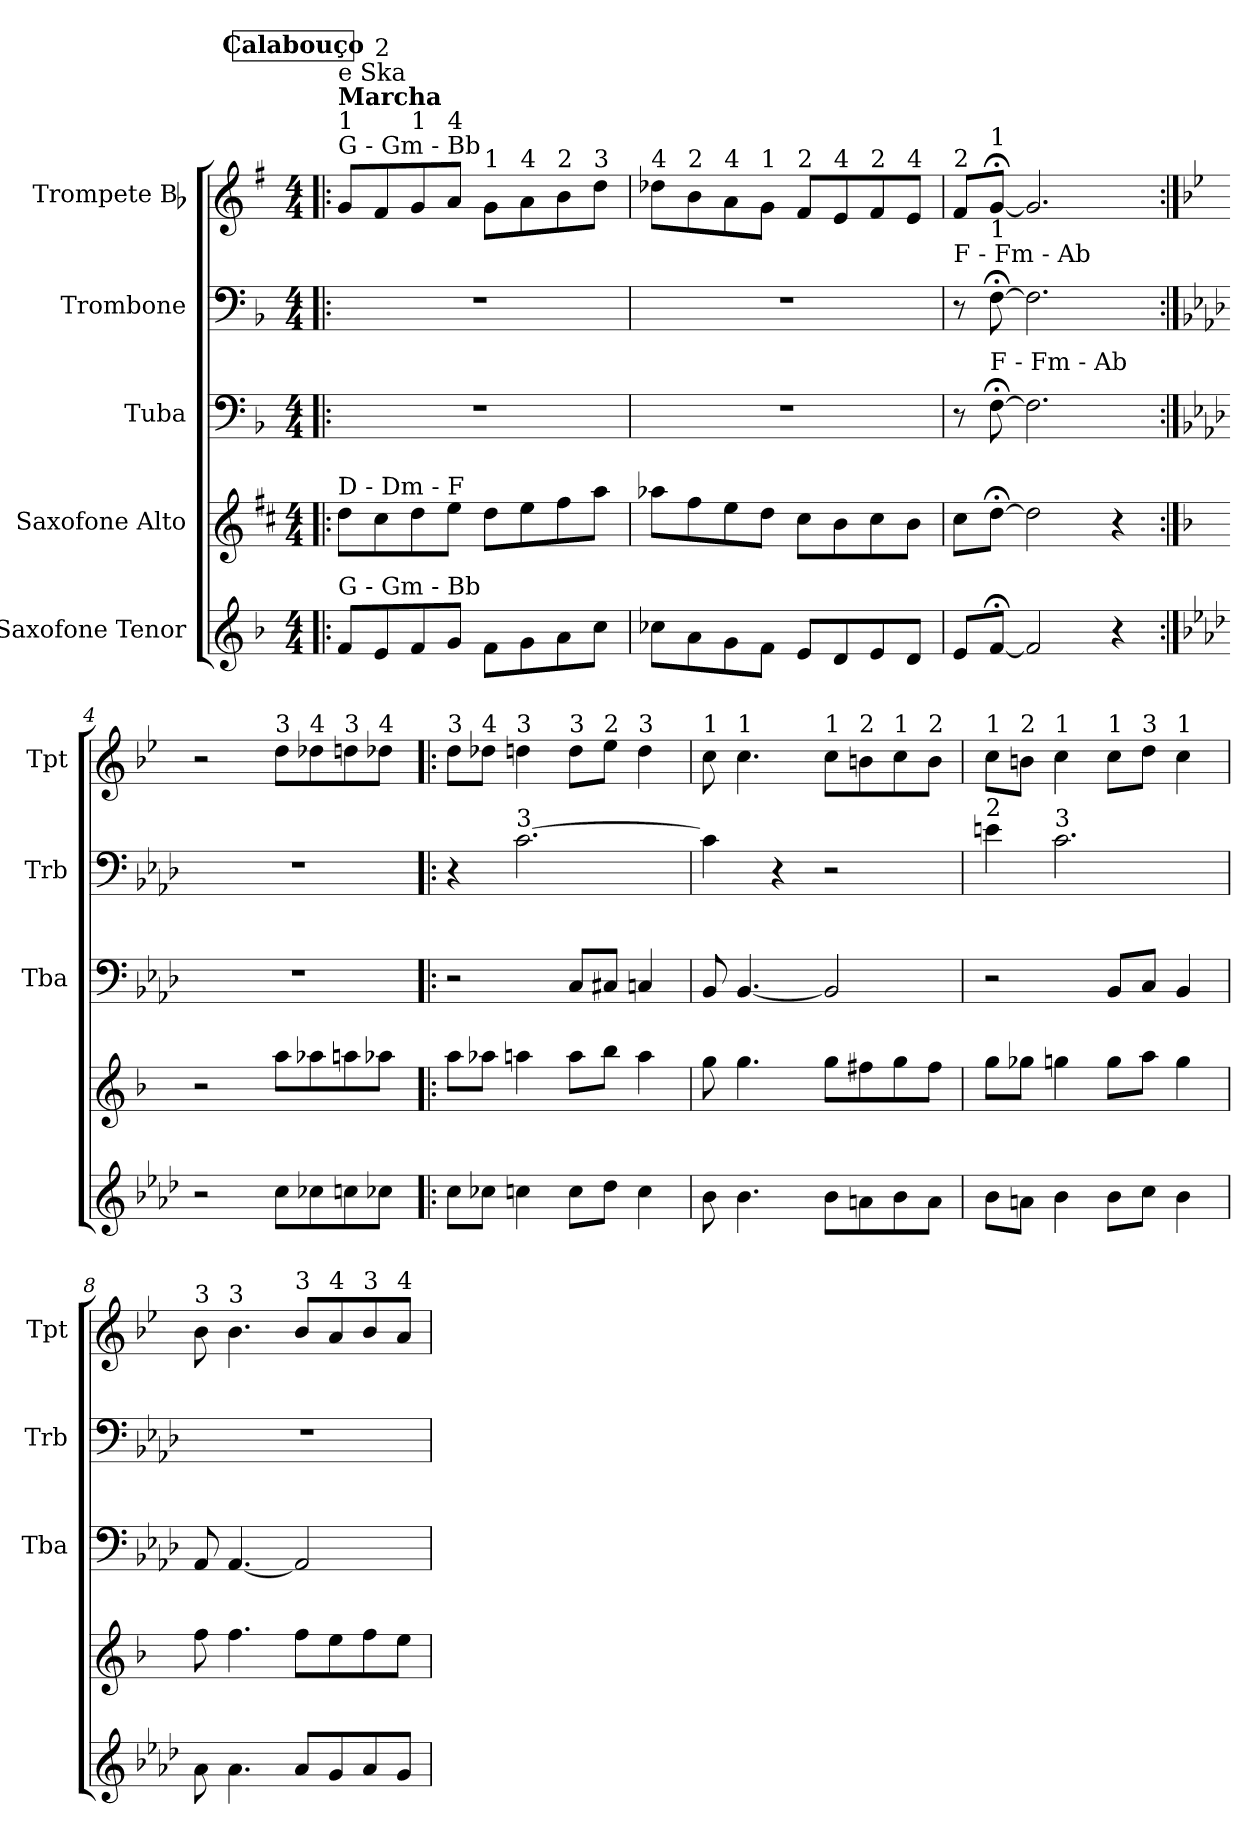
**kern	**kern	**kern	**kern	**kern
*part5	*part4	*part3	*part2	*part1
*staff5	*staff4	*staff3	*staff2	*staff1
*I"Saxofone Tenor	*I"Saxofone Alto	*I"Tuba	*I"Trombone	*I"Trompete Bb
*	*	*I'Tba	*I'Trb	*I'Tpt
*clefG2	*clefG2	*clefF4	*clefF4	*clefG2
*ITrd8c14	*ITrd5c9	*	*	*ITrd1c2
*k[b-]	*k[b-]	*k[b-]	*k[b-]	*k[b-]
*M4/4	*M4/4	*M4/4	*M4/4	*M4/4
*MM144	*MM144	*MM144	*MM144	*MM144
!!LO:REH:place=s1:a:B:fs=14:t=Calabouço
=1!|:	=1!|:	=1!|:	=1!|:	=1!|:
!	!	!	!	!LO:TX:a:t=G - Gm - Bb
!	!	!	!	!LO:TX:a:t=1
!	!	!	!	!LO:TX:a:B:t=Marcha
!	!	!	!	!LO:TX:a:t=e Ska
!	!LO:TX:a:t=D - Dm - F	!	!	!
!LO:TX:a:t=G - Gm - Bb	!	!	!	!
8F/L	8f\L	1r	1r	8f/L
!	!	!	!	!LO:TX:a:t=2
8E/	8e\	.	.	8e/
!	!	!	!	!LO:TX:a:t=1
8F/	8f\	.	.	8f/
!	!	!	!	!LO:TX:a:t=4
8G/J	8g\J	.	.	8g/J
!	!	!	!	!LO:TX:a:t=1
8F\L	8f\L	.	.	8f\L
!	!	!	!	!LO:TX:a:t=4
8G\	8g\	.	.	8g\
!	!	!	!	!LO:TX:a:t=2
8A\	8a\	.	.	8a\
!	!	!	!	!LO:TX:a:t=3
8c\J	8cc\J	.	.	8cc\J
=2	=2	=2	=2	=2
!	!	!	!	!LO:TX:a:t=4
8c-X\L	8cc-X\L	1r	1r	8cc-X\L
!	!	!	!	!LO:TX:a:t=2
8A\	8a\	.	.	8a\
!	!	!	!	!LO:TX:a:t=4
8G\	8g\	.	.	8g\
!	!	!	!	!LO:TX:a:t=1
8F\J	8f\J	.	.	8f\J
!	!	!	!	!LO:TX:a:t=2
8E/L	8e\L	.	.	8e/L
!	!	!	!	!LO:TX:a:t=4
8D/	8d\	.	.	8d/
!	!	!	!	!LO:TX:a:t=2
8E/	8e\	.	.	8e/
!	!	!	!	!LO:TX:a:t=4
8D/J	8d\J	.	.	8d/J
=3	=3	=3	=3	=3
!	!	!	!	!LO:TX:a:t=2
!	!	!	!LO:TX:a:t=F - Fm - Ab	!
8E/L	8e\L	8r	8r	8e/L
!	!	!	!	!LO:TX:a:t=1
!	!	!	!LO:TX:a:t=1	!
!	!	!LO:TX:a:t=F - Fm - Ab	!	!
[8F;</J	[8f;<\J	[8F;<\	[8F;<\	[8f;</J
2F/]	2f\]	2.F\]	2.F\]	2.f/]
4r	4r	.	.	.
=4:|!	=4:|!	=4:|!	=4:|!	=4:|!
!!LO:REH:place=s1:a:B:fs=14:t=13 Anos ou o Divórcio:qo=2
*k[b-e-a-d-]	*k[b-e-a-d-]	*k[b-e-a-d-]	*k[b-e-a-d-]	*k[b-e-a-d-]
*	*	*	*	*MM100
2r	2r	1r	1r	2r
!	!	!	!	!LO:TX:a:t=3
8c\L	8cc\L	.	.	8cc\L
!	!	!	!	!LO:TX:a:t=4
8c-X\	8cc-X\	.	.	8cc-X\
!	!	!	!	!LO:TX:a:t=3
8cn\	8ccn\	.	.	8ccn\
!	!	!	!	!LO:TX:a:t=4
8c-X\J	8cc-X\J	.	.	8cc-X\J
!!LO:LB:g=z
=5!|:	=5!|:	=5!|:	=5!|:	=5!|:
!	!	!	!	!LO:TX:a:t=3
8c\L	8cc\L	2r	4r	8cc\L
!	!	!	!	!LO:TX:a:t=4
8c-X\J	8cc-X\J	.	.	8cc-X\J
!	!	!	!	!LO:TX:a:t=3
!	!	!	!LO:TX:a:t=3	!
4cn\	4ccn\	.	[2.c\	4ccn\
!	!	!	!	!LO:TX:a:t=3
8c\L	8cc\L	8C/L	.	8cc\L
!	!	!	!	!LO:TX:a:t=2
8d-\J	8dd-\J	8C#X/J	.	8dd-\J
!	!	!	!	!LO:TX:a:t=3
4c\	4cc\	4Cn/	.	4cc\
=6	=6	=6	=6	=6
!	!	!	!	!LO:TX:a:t=1
8B-\	8b-\	8BB-/	4c\]	8b-\
!	!	!	!	!LO:TX:a:t=1
4.B-\	4.b-\	[4.BB-/	.	4.b-\
.	.	.	4r	.
!	!	!	!	!LO:TX:a:t=1
8B-\L	8b-\L	2BB-/]	2r	8b-\L
!	!	!	!	!LO:TX:a:t=2
8An\	8an\	.	.	8an\
!	!	!	!	!LO:TX:a:t=1
8B-\	8b-\	.	.	8b-\
!	!	!	!	!LO:TX:a:t=2
8A\J	8a\J	.	.	8a\J
!!LO:PB:g=z
=7	=7	=7	=7	=7
!	!	!	!	!LO:TX:a:t=1
!	!	!	!LO:TX:a:t=2	!
8B-\L	8b-\L	2r	4en\	8b-\L
!	!	!	!	!LO:TX:a:t=2
8An\J	8b--X\J	.	.	8an\J
!	!	!	!	!LO:TX:a:t=1
!	!	!	!LO:TX:a:t=3	!
4B-\	4b-X\	.	2.c\	4b-\
!	!	!	!	!LO:TX:a:t=1
8B-\L	8b-\L	8BB-/L	.	8b-\L
!	!	!	!	!LO:TX:a:t=3
8c\J	8cc\J	8C/J	.	8cc\J
!	!	!	!	!LO:TX:a:t=1
4B-\	4b-\	4BB-/	.	4b-\
=8	=8	=8	=8	=8
!	!	!	!	!LO:TX:a:t=3
8A-\	8a-\	8AA-/	1r	8a-\
!	!	!	!	!LO:TX:a:t=3
4.A-\	4.a-\	[4.AA-/	.	4.a-\
!	!	!	!	!LO:TX:a:t=3
8A-/L	8a-\L	2AA-/]	.	8a-/L
!	!	!	!	!LO:TX:a:t=4
8G/	8g\	.	.	8g/
!	!	!	!	!LO:TX:a:t=3
8A-/	8a-\	.	.	8a-/
!	!	!	!	!LO:TX:a:t=4
8G/J	8g\J	.	.	8g/J
=	=	=	=	=
*-	*-	*-	*-	*-
